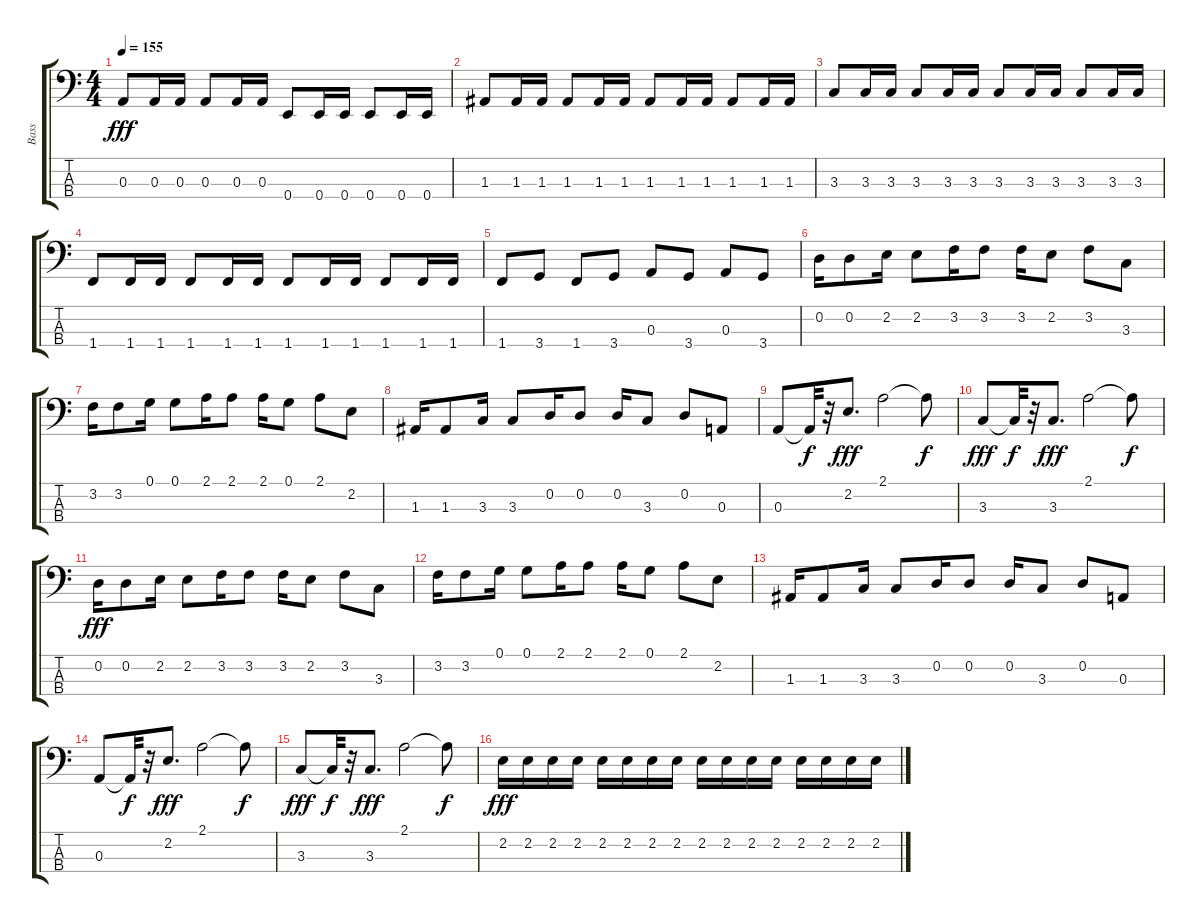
\track ("Bass" "Bass") {instrument electricbassfinger}
\staff {score tabs}
\tuning (G2 D2 A1 E1) {hide}
\ts (4 4)
\tempo 155
\clef f4
\ks c
0.3.8{dy fff} 0.3.16 0.3.16 0.3.8 0.3.16 0.3.16 0.4.8 0.4.16 0.4.16 0.4.8 0.4.16 0.4.16 |
1.3.8 1.3.16 1.3.16 1.3.8 1.3.16 1.3.16 1.3.8 1.3.16 1.3.16 1.3.8 1.3.16 1.3.16 |
3.3.8 3.3.16 3.3.16 3.3.8 3.3.16 3.3.16 3.3.8 3.3.16 3.3.16 3.3.8 3.3.16 3.3.16 |
1.4.8 1.4.16 1.4.16 1.4.8 1.4.16 1.4.16 1.4.8 1.4.16 1.4.16 1.4.8 1.4.16 1.4.16 |
1.4.8 3.4.8 1.4.8 3.4.8 0.3.8 3.4.8 0.3.8 3.4.8 |
0.2.16 0.2.8 2.2.16 2.2.8 3.2.16 3.2.8 3.2.16 2.2.8 3.2.8 3.3.8 |
3.2.16 3.2.8 0.1.16 0.1.8 2.1.16 2.1.8 2.1.16 0.1.8 2.1.8 2.2.8 |
1.3.16 1.3.8 3.3.16 3.3.8 0.2.16 0.2.8 0.2.16 3.3.8 0.2.8 0.3.8 |
0.3.8 0.3{t}.32{dy f} r.32 2.2.8{d dy fff} 2.1.2 2.1{t}.8{dy f} |
3.3.8{dy fff} 3.3{t}.32{dy f} r.32 3.3.8{d dy fff} 2.1.2 2.1{t}.8{dy f} |
0.2.16{dy fff} 0.2.8 2.2.16 2.2.8 3.2.16 3.2.8 3.2.16 2.2.8 3.2.8 3.3.8 |
3.2.16 3.2.8 0.1.16 0.1.8 2.1.16 2.1.8 2.1.16 0.1.8 2.1.8 2.2.8 |
1.3.16 1.3.8 3.3.16 3.3.8 0.2.16 0.2.8 0.2.16 3.3.8 0.2.8 0.3.8 |
0.3.8 0.3{t}.32{dy f} r.32 2.2.8{d dy fff} 2.1.2 2.1{t}.8{dy f} |
3.3.8{dy fff} 3.3{t}.32{dy f} r.32 3.3.8{d dy fff} 2.1.2 2.1{t}.8{dy f} |
2.2.16{dy fff} 2.2.16 2.2.16 2.2.16 2.2.16 2.2.16 2.2.16 2.2.16 2.2.16 2.2.16 2.2.16 2.2.16 2.2.16 2.2.16 2.2.16 2.2.16
